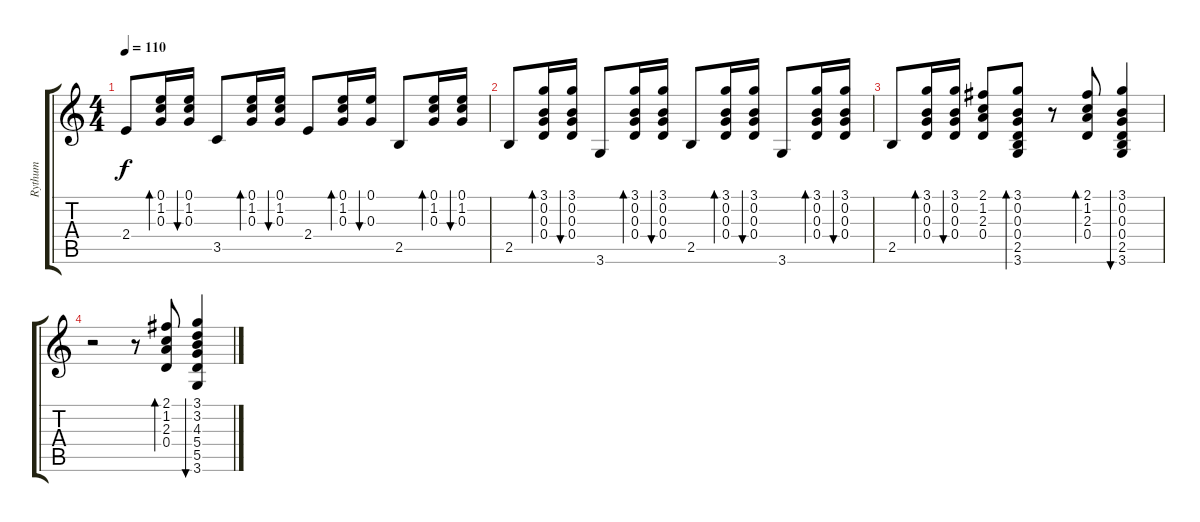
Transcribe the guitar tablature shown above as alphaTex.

\track ("Rythum" "Rythum") {instrument acousticguitarsteel}
\staff {score tabs}
\tuning (E4 B3 G3 D3 A2 E2) {hide}
\ts (4 4)
\tempo 110
\clef g2
\ks c
2.4.8{dy f} (0.1 1.2 0.3).16{bd 60} (0.1 1.2 0.3).16{bu 60} 3.5.8 (0.1 1.2 0.3).16{bd 60} (0.1 1.2 0.3).16{bu 60} 2.4.8 (0.1 1.2 0.3).16{bd 60} (0.1 0.3).16{bu 60} 2.5.8 (0.1 1.2 0.3).16{bd 60} (0.1 1.2 0.3).16{bu 60} |
2.5.8 (3.1 0.2 0.3 0.4).16{bd 60} (3.1 0.2 0.3 0.4).16{bu 60} 3.6.8 (3.1 0.2 0.3 0.4).16{bd 60} (3.1 0.2 0.3 0.4).16{bu 60} 2.5.8 (3.1 0.2 0.3 0.4).16{bd 60} (3.1 0.2 0.3 0.4).16{bu 60} 3.6.8 (3.1 0.2 0.3 0.4).16{bd 60} (3.1 0.2 0.3 0.4).16{bu 60} |
2.5.8 (3.1 0.2 0.3 0.4).16{bd 60} (3.1 0.2 0.3 0.4).16{bu 60} (2.1 1.2 2.3 0.4).8 (3.1 0.2 0.3 0.4 2.5 3.6).8{bd 60} r.8 (2.1 1.2 2.3 0.4).8{bd 60} (3.1 0.2 0.3 0.4 2.5 3.6).4{bu 60} |
r.2 r.8 (2.1 1.2 2.3 0.4).8{bd 60} (3.1 3.2 4.3 5.4 5.5 3.6).4{bu 60}
